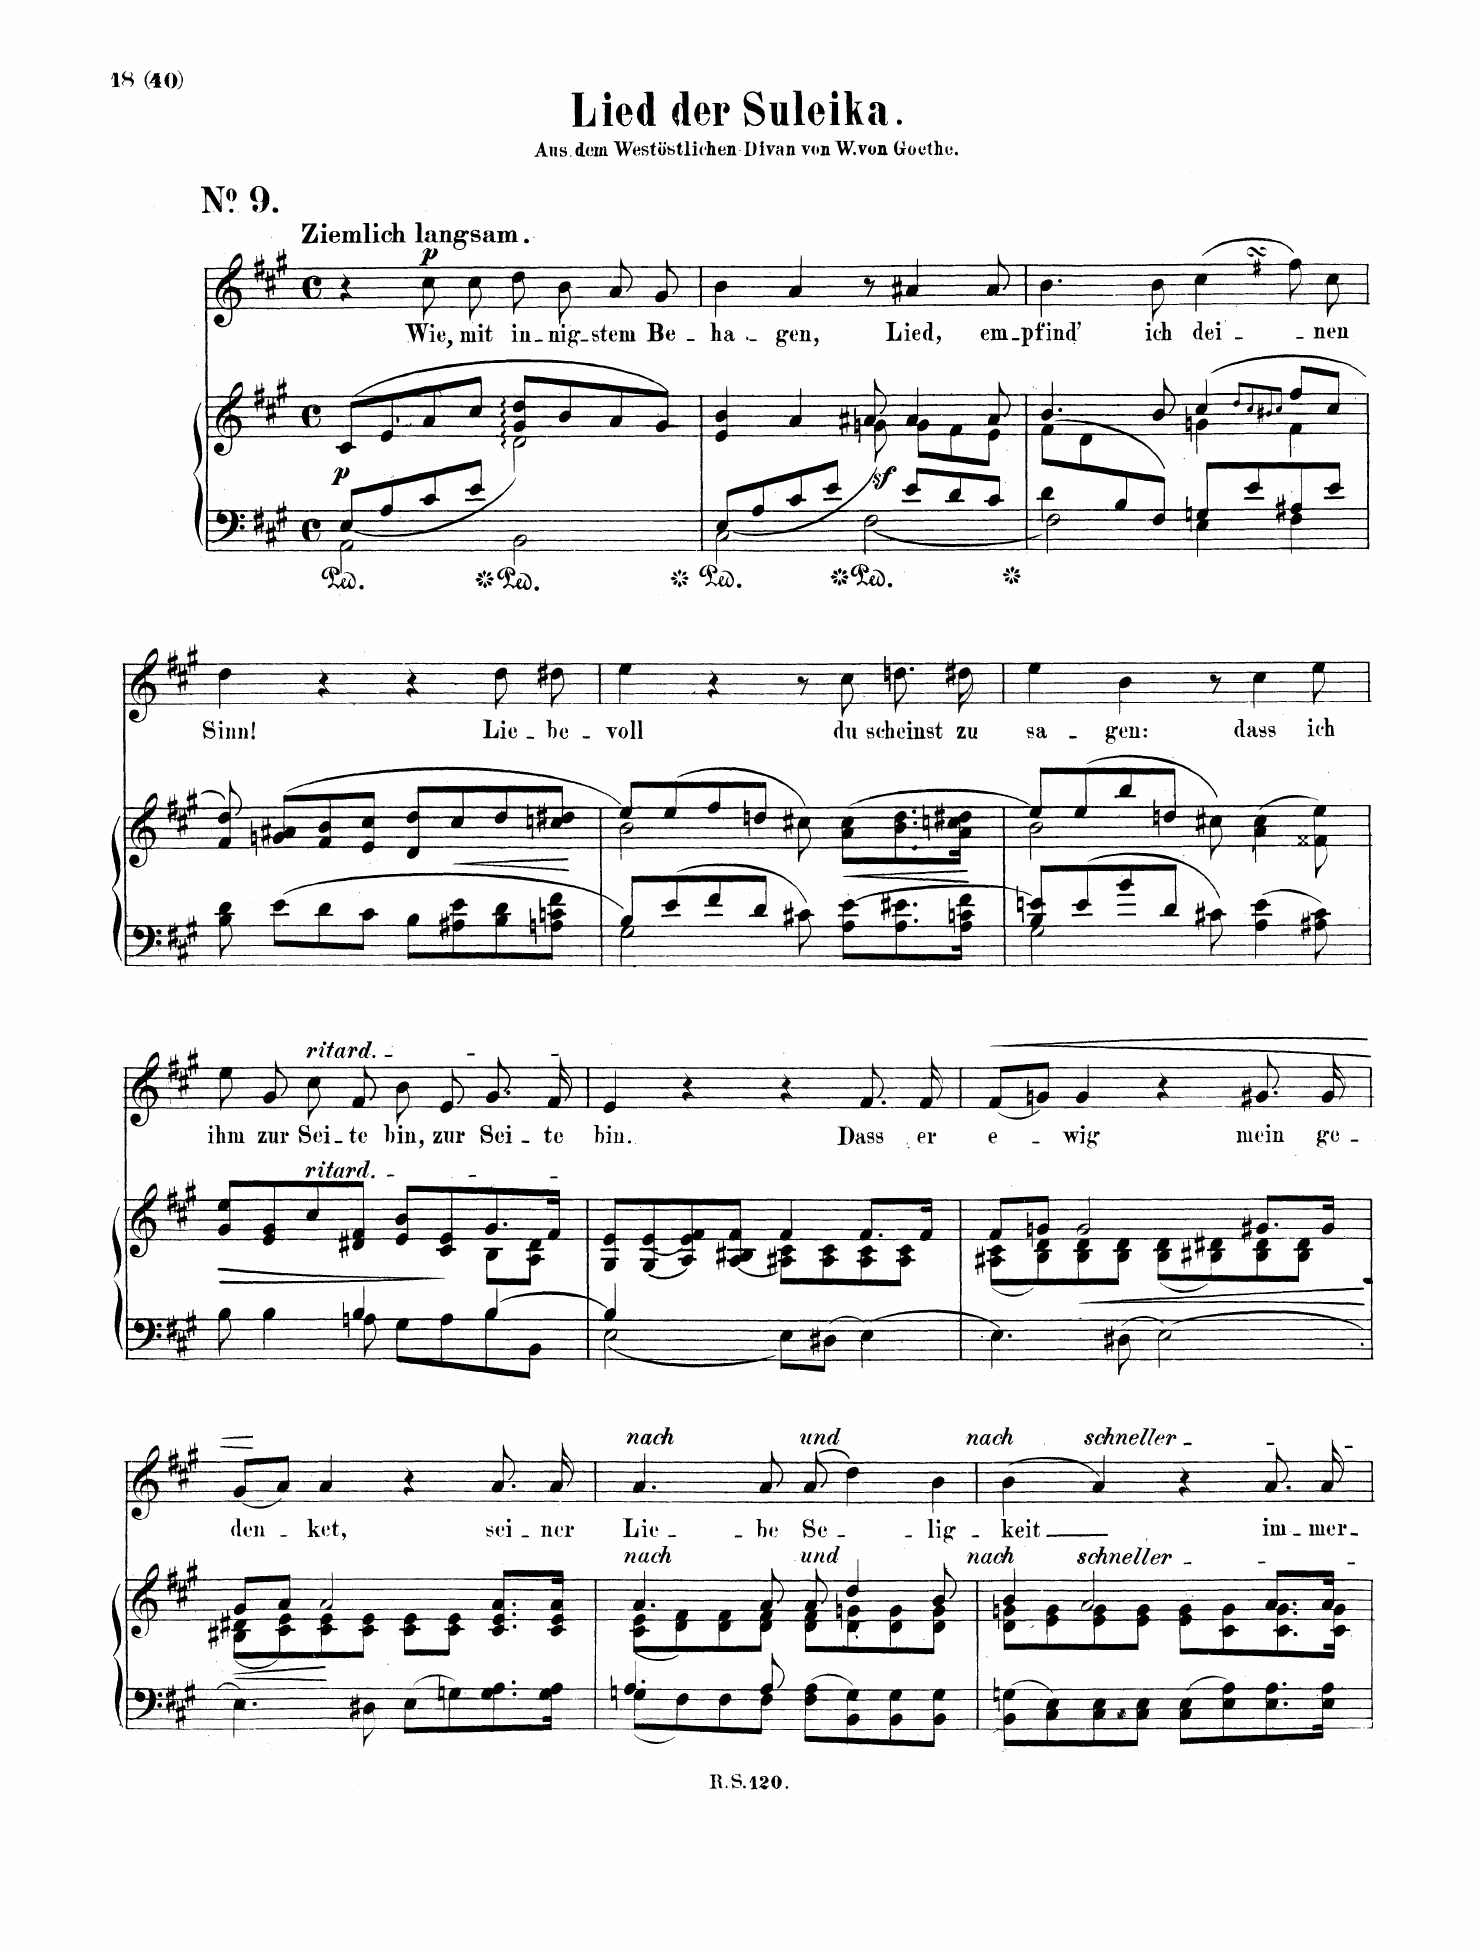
**kern	**kern	**dynam	**kern	**text	**dynam
*part2	*part2	*part2	*part1	*part1	*part1
*staff3	*staff2	*staff2/3	*staff1	*staff1	*staff1
*I"Piano	*	*	*I"Voice	*	*
*I'Pno	*	*	*	*	*
*clefF4	*clefG2	*	*clefG2	*	*
*k[f#c#g#]	*k[f#c#g#]	*	*k[f#c#g#]	*	*
*M4/4	*M4/4	*	*M4/4	*	*
*met(c)	*met(c)	*	*met(c)	*	*
=1	=1	=1	=1	=1	=1
*^	*^	*	*	*	*
!	!	!	!	!	!LO:TX:a:B:t=Ziemlich langsam	!	!
!	!	!	!	!LO:DY:b	!	!	!
(<8E/L	2AA\	(8c#/L	2ryy	p	4r	.	.
8A/	.	8e/	.	.	.	.	.
!	!	!	!	!	!	!	!LO:DY:a
8c#/	.	8a/	.	.	8cc#\	Wie,	p
8e/J	.	8cc#/J	.	.	8cc#\	mit	.
2ryy	2BB\	8g#/ 8dd/L	2d\)	.	8dd\	in-	.
.	.	8b/	.	.	8b\	-nig-	.
.	.	8a/	.	.	8a/	-stem	.
.	.	8g#/J)	.	.	8g#/	Be-	.
=2	=2	=2	=2	=2	=2	=2	=2
(<8E/L	2C#\	4e/ 4b/	2ryy	.	4b\	-ha-	.
8A/	.	.	.	.	.	.	.
8c#/	.	4a/	.	.	4a/	-gen,	.
8e/J	.	.	.	.	.	.	.
!	!	!	!	!LO:DY:b	!	!	!
8ryy	[2F#\	8a#X/	(8gn\	sf	8r	.	.
8e/L	.	4a#/	8g\L	.	4a#X/	Lied,	.
8d/	.	.	8f#\	.	.	.	.
8c#/J	.	8a#/	8e\J	.	8a#/	em-	.
=3	=3	=3	=3	=3	=3	=3	=3
*	*^	*	*	*	*^	*	*
4ryy	4d\	2F#\]	4.b/	(8f#\L	.	4.b\	2.ryy	-pfind’	.
.	.	.	.	8d\	.	.	.	.	.
8B/	4ryy	.	.	4ryy	.	.	.	.	.
8F#/J)	.	.	8b/	.	.	8b\	.	ich	.
2ryy	8Gn/L	4E\	4cc#/	4gn\	.	(4cc#sSsS\	.	dei-	.
.	8e/	.	.	.	.	.	.	.	.
.	.	.	8qdd/L	.	.	.	qddL	.	.
.	.	.	8qcc#/	.	.	.	qcc#	.	.
.	.	.	8qb#X/	.	.	.	qb#X	.	.
.	.	.	8qcc#/J	.	.	.	qcc#J	.	.
.	8A#X/	4F#\	8ff#/L	4f#\	.	8ff#/)	8ff#\	.	.
.	8e/J	.	8cc#/J	.	.	8cc#/	8r	-nen	.
*v	*v	*v	*	*	*	*	*	*	*
*	*v	*v	*	*	*	*	*
=4	=4	=4	=4	=4	=4	=4
8B\ 8d\	8f#/ 8dd/)	.	4dd/	1r	Sinn!	.
8e\L	(>8gn/ 8a#X/L	.	.	.	.	.
8d\	8f#/ 8b/	.	4r	.	.	.
8c#\J	8e/ 8cc#/J	.	.	.	.	.
8B\L	8d/ 8dd/L	.	4r	.	.	.
!	!	!LO:HP:b	!	!	!	!
8A#X\ 8e\	8cc#/	<	.	.	.	.
8B\ 8d\	8dd/	.	8dd/	.	Lie-	.
8An\ 8cn\ 8f#\J	8ccn/ 8dd#X/J	.	8dd#X/	.	-be-	.
*	*	*	*v	*v	*	*
.	.	[	.	.	.
=5	=5	=5	=5	=5	=5
*^	*^	*	*	*	*
8B/L	2G#\	8ee/L)	2b\	.	4ee\	-voll	.
8e/	.	(8ee/	.	.	.	.	.
8f#/	.	8ff#/	.	.	4r	.	.
8d/J	.	8ddn/J	.	.	.	.	.
8c#X\	2ryy	8cc#X\)	2ryy	.	8r	.	.
!	!	!	!	!LO:HP:b	!	!	!
8A\ 8e\L	.	(8a\ 8cc#\L	.	<	8cc#\	du	.
8.A\ 8.e#X\	.	8.b\ 8.dd\	.	.	8.ddn\	scheinst	.
16A\ 16cn\ 16f#\Jk	.	16a\ 16ccn\ 16dd#X\Jk	.	.	16dd#X\	zu	.
*v	*v	*	*	*	*	*	*
*	*v	*v	*	*	*	*
.	.	[	.	.	.
=6	=6	=6	=6	=6	=6
*^	*^	*	*	*	*
8B/ 8en/L	2G#\	8ee/L)	2b\	.	4ee\	sa-	.
8e/	.	(8ee/	.	.	.	.	.
8b/	.	8bb/	.	.	4b\	-gen:	.
8d/J	.	8ddn/J	.	.	.	.	.
8c#X\	2ryy	8cc#X\)	2ryy	.	8r	.	.
4A\ 4e\	.	(4a\ 4cc#\	.	.	4cc#\	dass	.
8A#X\ 8c#\	.	8f##X\ 8ee\)	.	.	8ee\	ich	.
=7	=7	=7	=7	=7	=7	=7	=7
!	!	!	!	!LO:HP:b	!	!	!
8B\	4ryy	8g#/ 8ee/L	2ryy	>	8ee\	ihm	.
4B\	.	8e/ 8g#/	.	.	8g#/	zur	.
!	!	!	!	!	!LO:TX:a:t=ritard.	!	!
!	!	!LO:TX:a:t=ritard.	!	!	!	!	!
.	8ryy	8cc#/	.	.	8cc#\	Sei-	.
4B/	8An\	8d#X/ 8f#/J	.	.	8f#/	-te	.
.	8G#\L	8e/ 8b/L	4ryy	.	8b\	bin,	.
8ryy	8A\	8c#/ 8e/	.	]	8e/	zur	.
[4B/	8B\	8.g#/	8B\L	.	8.g#/	Sei-	.
.	8BB\J	.	8A\ 8d#\J	.	.	.	.
.	.	16f#/Jk	.	.	16f#/	-te	.
=8	=8	=8	=8	=8	=8	=8	=8
4B/]	[2E\	8G#/ 8e/L	2ryy	.	4e/	bin.	.
.	.	(<8G#/ [<8e/	.	.	.	.	.
4ryy	.	8A/ 8e/] 8f#/)	.	.	4r	.	.
.	.	(8A/ 8B#X/ 8f#/J	.	.	.	.	.
8E\L]	2ryy	4f#/	8A#X\ 8c#\L)	.	4r	.	.
8D#X\J	.	.	8A#\ 8c#\	.	.	.	.
[4E\	.	8.f#/L	8A#\ 8c#\	.	8.f#/	Dass	.
.	.	.	8A#\ 8c#\J	.	.	.	.
.	.	16f#/Jk	.	.	16f#/	er	.
*v	*v	*	*	*	*	*	*
=9	=9	=9	=9	=9	=9	=9
!	!	!	!	!	!	!LO:HP:b
4.E\]	8f#/L	(8A#X\ 8c#\L	.	(8f#/L	e-	<
.	8gn/J	8B\ 8d\)	.	8gn/J)	.	.
!	!	!	!LO:HP:b	!	!	!
.	2g/	8B\ 8d\	<	4g/	-wig	.
8D#X\	.	8B\ 8d\J	.	.	.	.
[2E\	.	(8B\ 8d\L	.	4r	.	.
.	.	8B#X\ 8d#X\)	.	.	.	.
.	8.g#X/L	8B#\ 8d#\	.	8.g#X/	mein	.
.	.	8B#\ 8d#\J	.	.	.	.
.	16g#/Jk	.	.	16g#/	ge-	.
=10	=10	=10	=10	=10	=10	=10
4.E\]	8g#/L	(8B#X\ 8d#X\L	.	(8g#/L	-den-	.
.	8a/J	8c#\ 8e\)	.	8a/J)	.	[
.	2a/	8c#\ 8e\	.	4a/	-ket,	.
8D#X\	.	8c#\ 8e\J	[	.	.	.
8E\L	.	8c#\ 8e\L	.	4r	.	.
8Gn\	.	8c#\ 8e\J	.	.	.	.
8.G\ 8.A\	8.c#/ 8.e/ 8.a/L	4ryy	.	8.a/	sei-	.
16G\ 16A\Jk	16c#/ 16e/ 16a/Jk	.	.	16a/	-ner	.
=11	=11	=11	=11	=11	=11	=11
*^	*	*	*	*	*	*
!	!	!	!	!	!LO:TX:a:t=[poco a poco accel.]	!	!
!	!	!	!	!	!LO:TX:a:t=nach und nach schneller	!	!
!	!	!LO:TX:a:t=nach und nach schneller	!	!	!	!	!
4.A/	8Gn\L	4.a/	(8c#\ 8e\L	.	4.a/	Lie-	.
.	8F#\	.	8d\ 8f#\)	.	.	.	.
.	8F#\	.	8d\ 8f#\	.	.	.	.
8A/	8F#\J	8a/	8d\ 8f#\J	.	8a/	-be	.
8F#\ 8A\L	2ryy	8a/	8d\ 8f#\L	.	(8a/	Se-	.
8BB\ 8G\	.	4dd/	8d\ 8gn\	.	4dd\)	.	.
8BB\ 8G\	.	.	8d\ 8g\	.	.	.	.
8BB\ 8G\J	.	8b/	8d\ 8g\J	.	8b\	-lig-	.
*v	*v	*	*	*	*	*	*
=12	=12	=12	=12	=12	=12	=12
8BB\ 8Gn\L	4b/	8d\ 8gn\L	.	(4b\	-keit	.
8C#\ 8E\	.	8e\ 8g\	.	.	.	.
8C#\ 8E\	2a/	8e\ 8g\	.	4a/)	.	.
8C#\ 8E\J	.	8e\ 8g\J	.	.	.	.
8C#\ 8E\L	.	8e\ 8g\L	.	4r	.	.
8E\ 8A\	.	8c#\ 8g\	.	.	.	.
8.E\ 8.A\	8.a/L	8.c#\ 8.g\	.	8.a/	im-	.
16E\ 16A\Jk	16a/Jk	16c#\ 16g\Jk	.	16a/	-mer-	.
*	*v	*v	*	*	*	*
=	=	=	=	=	=
*-	*-	*-	*-	*-	*-
